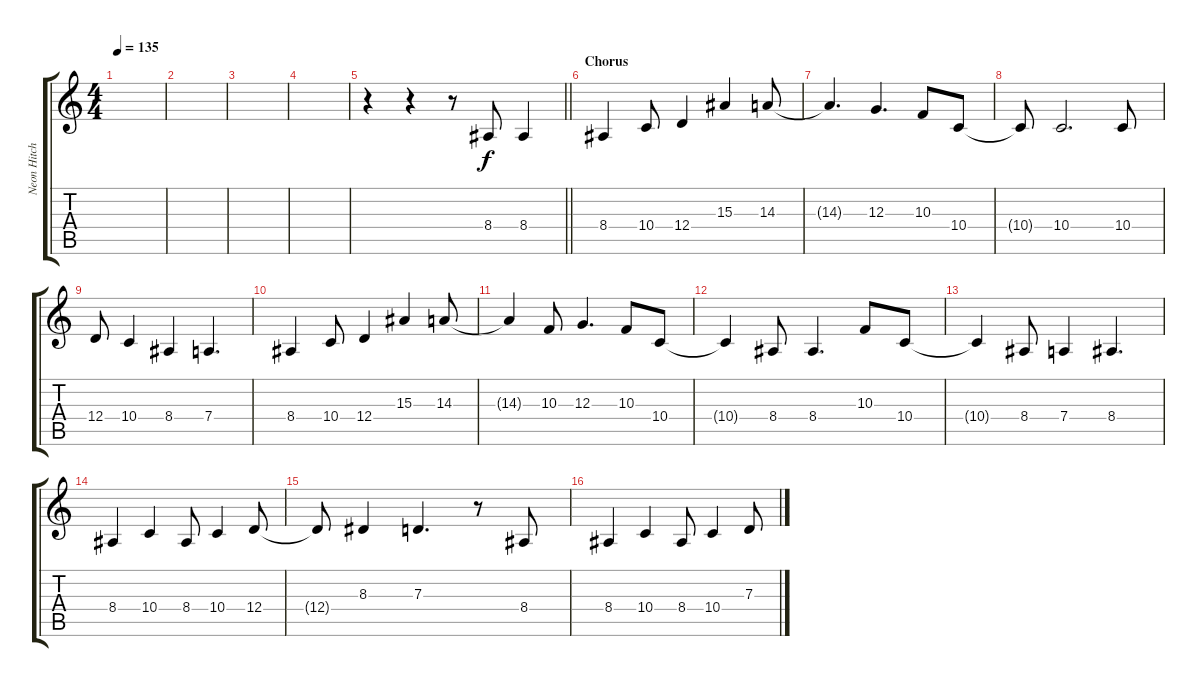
\track ("Neon Hitch" "Neon Hitch") {instrument clarinet}
\staff {score tabs}
\tuning (E4 B3 G3 D3 A2 E2) {hide}
\ts (4 4)
\tempo 135
\clef g2
\ks c
|
|
|
|
\barLineRight lightlight
r.4 r.4 r.8 8.4.8 8.4.4 |
\section ("" "Chorus")
8.4.4 10.4.8 12.4.4 15.3.4 14.3.8 |
14.3{t}.4{d} 12.3.4{d} 10.3.8 10.4.8 |
10.4{t}.8 10.4.2{d} 10.4.8 |
12.4.8 10.4.4 8.4.4 7.4.4{d} |
8.4.4 10.4.8 12.4.4 15.3.4 14.3.8 |
14.3{t}.4 10.3.8 12.3.4{d} 10.3.8 10.4.8 |
10.4{t}.4 8.4.8 8.4.4{d} 10.3.8 10.4.8 |
10.4{t}.4 8.4.8 7.4.4 8.4.4{d} |
8.4.4 10.4.4 8.4.8 10.4.4 12.4.8 |
12.4{t}.8 8.3.4 7.3.4{d} r.8 8.4.8 |
8.4.4 10.4.4 8.4.8 10.4.4 7.3.8
